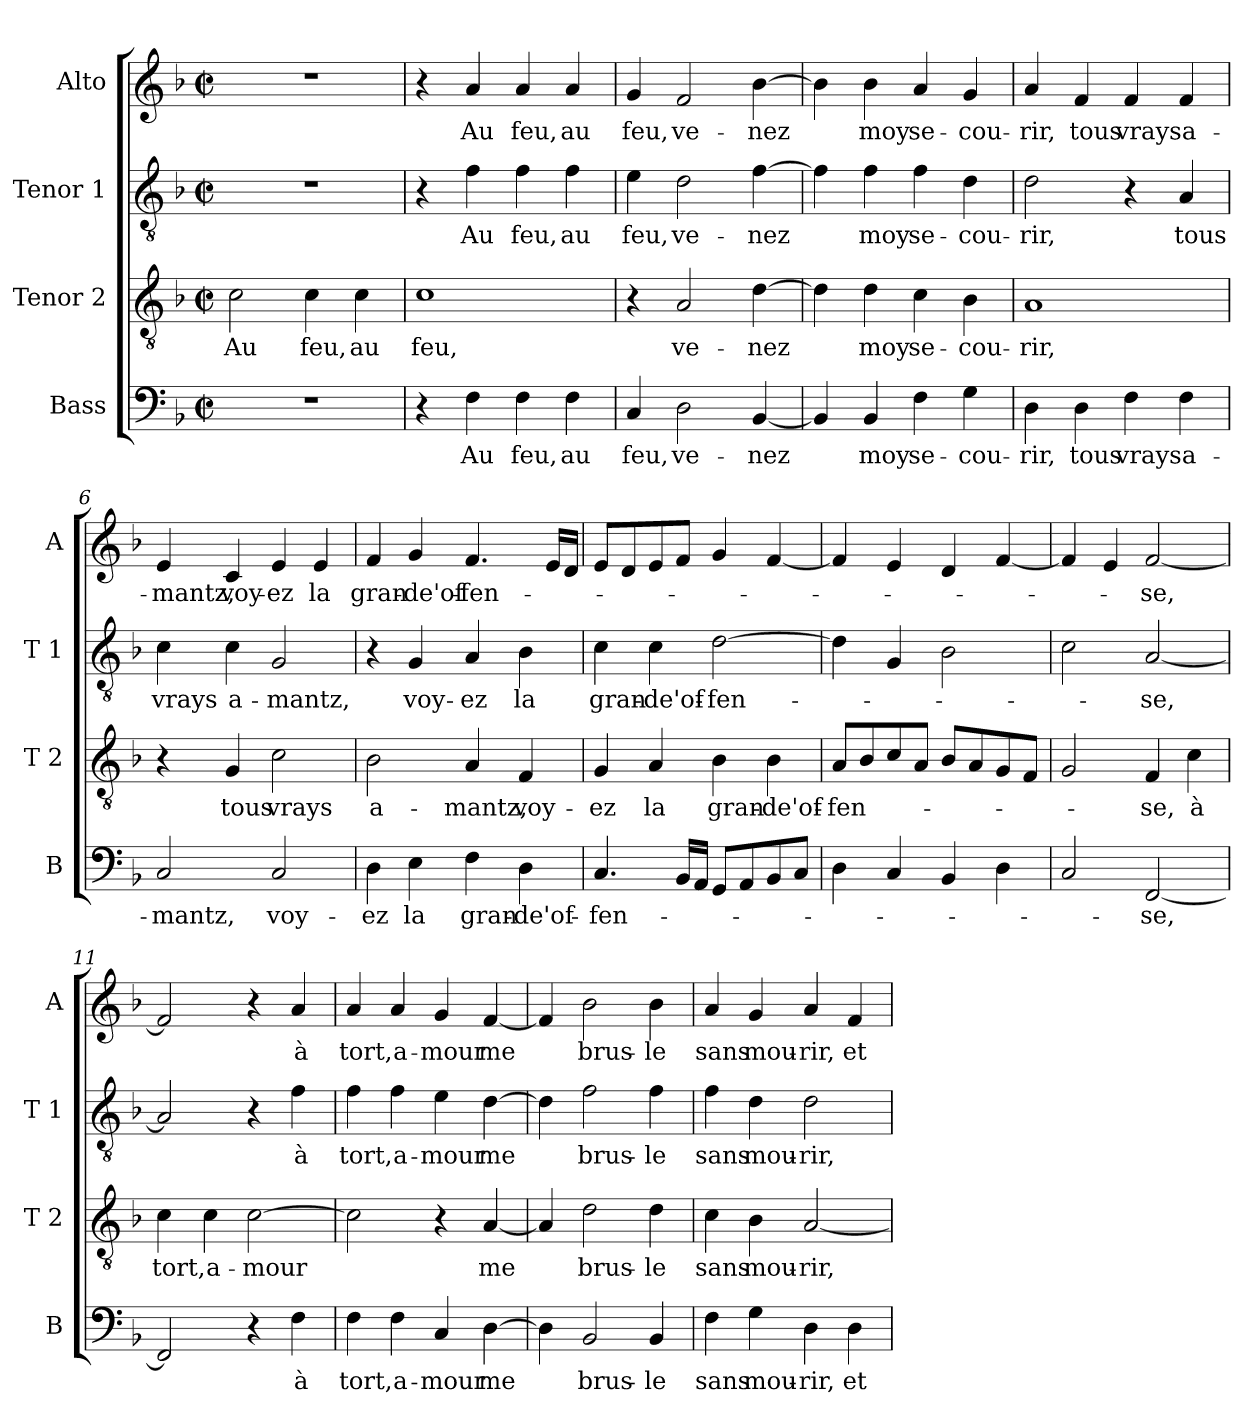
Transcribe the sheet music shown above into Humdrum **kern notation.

**kern	**text	**kern	**text	**kern	**text	**kern	**text
*part4	*part4	*part3	*part3	*part2	*part2	*part1	*part1
*staff4	*staff4	*staff3	*staff3	*staff2	*staff2	*staff1	*staff1
*I"Bass	*	*I"Tenor 2	*	*I"Tenor 1	*	*I"Alto	*
*I'B	*	*I'T 2	*	*I'T 1	*	*I'A	*
*clefF4	*	*clefGv2	*	*clefGv2	*	*clefG2	*
*k[b-]	*	*k[b-]	*	*k[b-]	*	*k[b-]	*
*F:	*	*F:	*	*F:	*	*F:	*
*M2/2	*	*M2/2	*	*M2/2	*	*M2/2	*
*met(c|)	*	*met(c|)	*	*met(c|)	*	*met(c|)	*
=1	=1	=1	=1	=1	=1	=1	=1
!	!	!	!LO:LY:b	!	!	!	!
1r	.	2c\	Au	1r	.	1r	.
!	!	!	!LO:LY:b	!	!	!	!
.	.	4c\	feu,	.	.	.	.
!	!	!	!LO:LY:b	!	!	!	!
.	.	4c\	au	.	.	.	.
=2	=2	=2	=2	=2	=2	=2	=2
!	!	!	!LO:LY:b	!	!	!	!
4r	.	1c	feu,	4r	.	4r	.
!	!LO:LY:b	!	!	!	!LO:LY:b	!	!LO:LY:b
4F\	Au	.	.	4f\	Au	4a/	Au
!	!LO:LY:b	!	!	!	!LO:LY:b	!	!LO:LY:b
4F\	feu,	.	.	4f\	feu,	4a/	feu,
!	!LO:LY:b	!	!	!	!LO:LY:b	!	!LO:LY:b
4F\	au	.	.	4f\	au	4a/	au
=3	=3	=3	=3	=3	=3	=3	=3
!	!LO:LY:b	!	!	!	!LO:LY:b	!	!LO:LY:b
4C/	feu,	4r	.	4e\	feu,	4g/	feu,
!	!LO:LY:b	!	!LO:LY:b	!	!LO:LY:b	!	!LO:LY:b
2D\	ve-	2A/	ve-	2d\	ve-	2f/	ve-
!	!LO:LY:b	!	!LO:LY:b	!	!LO:LY:b	!	!LO:LY:b
[4BB-/	-nez	[4d\	-nez	[4f\	-nez	[4b-\	-nez
=4	=4	=4	=4	=4	=4	=4	=4
4BB-/]	.	4d\]	.	4f\]	.	4b-\]	.
!	!LO:LY:b	!	!LO:LY:b	!	!LO:LY:b	!	!LO:LY:b
4BB-/	moy	4d\	moy	4f\	moy	4b-\	moy
!	!LO:LY:b	!	!LO:LY:b	!	!LO:LY:b	!	!LO:LY:b
4F\	se-	4c\	se-	4f\	se-	4a/	se-
!	!LO:LY:b	!	!LO:LY:b	!	!LO:LY:b	!	!LO:LY:b
4G\	-cou-	4B-\	-cou-	4d\	-cou-	4g/	-cou-
=5	=5	=5	=5	=5	=5	=5	=5
!	!LO:LY:b	!	!LO:LY:b	!	!LO:LY:b	!	!LO:LY:b
4D\	-rir,	1A	-rir,	2d\	-rir,	4a/	-rir,
!	!LO:LY:b	!	!	!	!	!	!LO:LY:b
4D\	tous	.	.	.	.	4f/	tous
!	!LO:LY:b	!	!	!	!	!	!LO:LY:b
4F\	vrays	.	.	4r	.	4f/	vrays
!	!LO:LY:b	!	!	!	!LO:LY:b	!	!LO:LY:b
4F\	a-	.	.	4A/	tous	4f/	a-
!!LO:LB:g=z
=6	=6	=6	=6	=6	=6	=6	=6
!	!LO:LY:b	!	!	!	!LO:LY:b	!	!LO:LY:b
2C/	-mantz,	4r	.	4c\	vrays	4e/	-mantz,
!	!	!	!LO:LY:b	!	!LO:LY:b	!	!LO:LY:b
.	.	4G/	tous	4c\	a-	4c/	voy-
!	!LO:LY:b	!	!LO:LY:b	!	!LO:LY:b	!	!LO:LY:b
2C/	voy-	2c\	vrays	2G/	-mantz,	4e/	-ez
!	!	!	!	!	!	!	!LO:LY:b
.	.	.	.	.	.	4e/	la
=7	=7	=7	=7	=7	=7	=7	=7
!	!LO:LY:b	!	!LO:LY:b	!	!	!	!LO:LY:b
4D\	-ez	2B-\	a-	4r	.	4f/	gran-
!	!LO:LY:b	!	!	!	!LO:LY:b	!	!LO:LY:b
4E\	la	.	.	4G/	voy-	4g/	-de'of-
!	!LO:LY:b	!	!LO:LY:b	!	!LO:LY:b	!	!LO:LY:b
4F\	gran-	4A/	-mantz,	4A/	-ez	4.f/	-fen-
!	!LO:LY:b	!	!LO:LY:b	!	!LO:LY:b	!	!
4D\	-de'of-	4F/	voy-	4B-\	la	.	.
.	.	.	.	.	.	16e/LL	.
.	.	.	.	.	.	16d/JJ	.
=8	=8	=8	=8	=8	=8	=8	=8
!	!LO:LY:b	!	!LO:LY:b	!	!LO:LY:b	!	!
4.C/	-fen-	4G/	-ez	4c\	gran-	8e/L	.
.	.	.	.	.	.	8d/	.
!	!	!	!LO:LY:b	!	!LO:LY:b	!	!
.	.	4A/	la	4c\	-de'of-	8e/	.
16BB-/LL	.	.	.	.	.	8f/J	.
16AA/JJ	.	.	.	.	.	.	.
!	!	!	!LO:LY:b	!	!LO:LY:b	!	!
8GG/L	.	4B-\	gran-	[2d\	-fen-	4g/	.
8AA/	.	.	.	.	.	.	.
!	!	!	!LO:LY:b	!	!	!	!
8BB-/	.	4B-\	-de'of-	.	.	[4f/	.
8C/J	.	.	.	.	.	.	.
=9	=9	=9	=9	=9	=9	=9	=9
!	!	!	!LO:LY:b	!	!	!	!
4D\	.	8A/L	-fen-	4d\]	.	4f/]	.
.	.	8B-/	.	.	.	.	.
4C/	.	8c/	.	4G/	.	4e/	.
.	.	8A/J	.	.	.	.	.
4BB-/	.	8B-/L	.	2B-\	.	4d/	.
.	.	8A/	.	.	.	.	.
4D\	.	8G/	.	.	.	[4f/	.
.	.	8F/J	.	.	.	.	.
=10	=10	=10	=10	=10	=10	=10	=10
2C/	.	2G/	.	2c\	.	4f/]	.
.	.	.	.	.	.	4e/	.
!	!LO:LY:b	!	!LO:LY:b	!	!LO:LY:b	!	!LO:LY:b
[2FF/	-se,	4F/	-se,	[2A/	-se,	[2f/	-se,
!	!	!	!LO:LY:b	!	!	!	!
.	.	4c\	à	.	.	.	.
!!LO:PB:g=z
=11	=11	=11	=11	=11	=11	=11	=11
!	!	!	!LO:LY:b	!	!	!	!
2FF/]	.	4c\	tort,	2A/]	.	2f/]	.
!	!	!	!LO:LY:b	!	!	!	!
.	.	4c\	a-	.	.	.	.
!	!	!	!LO:LY:b	!	!	!	!
4r	.	[2c\	-mour	4r	.	4r	.
!	!LO:LY:b	!	!	!	!LO:LY:b	!	!LO:LY:b
4F\	à	.	.	4f\	à	4a/	à
=12	=12	=12	=12	=12	=12	=12	=12
!	!LO:LY:b	!	!	!	!LO:LY:b	!	!LO:LY:b
4F\	tort,	2c\]	.	4f\	tort,	4a/	tort,
!	!LO:LY:b	!	!	!	!LO:LY:b	!	!LO:LY:b
4F\	a-	.	.	4f\	a-	4a/	a-
!	!LO:LY:b	!	!	!	!LO:LY:b	!	!LO:LY:b
4C/	-mour	4r	.	4e\	-mour	4g/	-mour
!	!LO:LY:b	!	!LO:LY:b	!	!LO:LY:b	!	!LO:LY:b
[4D\	me	[4A/	me	[4d\	me	[4f/	me
=13	=13	=13	=13	=13	=13	=13	=13
4D\]	.	4A/]	.	4d\]	.	4f/]	.
!	!LO:LY:b	!	!LO:LY:b	!	!LO:LY:b	!	!LO:LY:b
2BB-/	brus-	2d\	brus-	2f\	brus-	2b-\	brus-
!	!LO:LY:b	!	!LO:LY:b	!	!LO:LY:b	!	!LO:LY:b
4BB-/	-le	4d\	-le	4f\	-le	4b-\	-le
=14	=14	=14	=14	=14	=14	=14	=14
!	!LO:LY:b	!	!LO:LY:b	!	!LO:LY:b	!	!LO:LY:b
4F\	sans	4c\	sans	4f\	sans	4a/	sans
!	!LO:LY:b	!	!LO:LY:b	!	!LO:LY:b	!	!LO:LY:b
4G\	mou-	4B-\	mou-	4d\	mou-	4g/	mou-
!	!LO:LY:b	!	!LO:LY:b	!	!LO:LY:b	!	!LO:LY:b
4D\	-rir,	[2A/	-rir,	2d\	-rir,	4a/	-rir,
!	!LO:LY:b	!	!	!	!	!	!LO:LY:b
4D\	et	.	.	.	.	4f/	et
=	=	=	=	=	=	=	=
*-	*-	*-	*-	*-	*-	*-	*-
